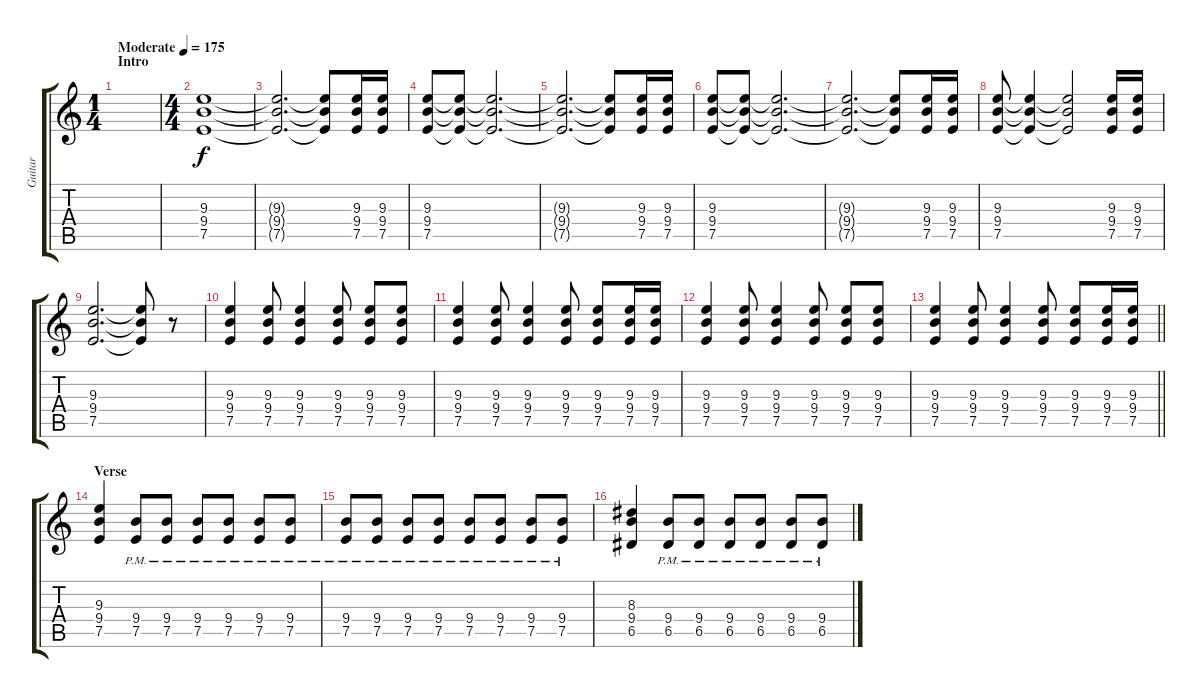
\track ("Guitar" "Guitar") {instrument distortionguitar}
\staff {score tabs}
\tuning (E4 B3 G3 D3 A2 E2) {hide}
\ts (1 4)
\section ("" "Intro")
\tempo (175 "Moderate")
\clef g2
\ks c
|
\ts (4 4)
(9.3 9.4 7.5).1{volume 8} |
(9.3{t} 9.4{t} 7.5{t}).2{d} (9.3{t} 9.4{t} 7.5{t}).8 (9.3 9.4 7.5).16{volume 11} (9.3 9.4 7.5).16 |
(9.3 9.4 7.5).8 (9.3{t} 9.4{t} 7.5{t}).8{volume 7} (9.3{t} 9.4{t} 7.5{t}).2{d} |
(9.3{t} 9.4{t} 7.5{t}).2{d} (9.3{t} 9.4{t} 7.5{t}).8 (9.3 9.4 7.5).16{volume 11} (9.3 9.4 7.5).16 |
(9.3 9.4 7.5).8 (9.3{t} 9.4{t} 7.5{t}).8{volume 7} (9.3{t} 9.4{t} 7.5{t}).2{d} |
(9.3{t} 9.4{t} 7.5{t}).2{d} (9.3{t} 9.4{t} 7.5{t}).8 (9.3 9.4 7.5).16{volume 11} (9.3 9.4 7.5).16 |
(9.3 9.4 7.5).8 (9.3{t} 9.4{t} 7.5{t}).4 (9.3{t} 9.4{t} 7.5{t}).2 (9.3 9.4 7.5).16 (9.3 9.4 7.5).16 |
(9.3 9.4 7.5).2{d} (9.3{t} 9.4{t} 7.5{t}).8 r.8{volume 11} |
(9.3 9.4 7.5).4 (9.3 9.4 7.5).8 (9.3 9.4 7.5).4 (9.3 9.4 7.5).8 (9.3 9.4 7.5).8 (9.3 9.4 7.5).8 |
(9.3 9.4 7.5).4 (9.3 9.4 7.5).8 (9.3 9.4 7.5).4 (9.3 9.4 7.5).8 (9.3 9.4 7.5).8 (9.3 9.4 7.5).16 (9.3 9.4 7.5).16 |
(9.3 9.4 7.5).4 (9.3 9.4 7.5).8 (9.3 9.4 7.5).4 (9.3 9.4 7.5).8 (9.3 9.4 7.5).8 (9.3 9.4 7.5).8 |
\barLineRight lightlight
(9.3 9.4 7.5).4 (9.3 9.4 7.5).8 (9.3 9.4 7.5).4 (9.3 9.4 7.5).8 (9.3 9.4 7.5).8 (9.3 9.4 7.5).16 (9.3 9.4 7.5).16 |
\section ("" "Verse")
(9.3 9.4 7.5).4 (9.4{pm} 7.5{pm}).8 (9.4{pm} 7.5{pm}).8 (9.4{pm} 7.5{pm}).8 (9.4{pm} 7.5{pm}).8 (9.4{pm} 7.5{pm}).8 (9.4{pm} 7.5{pm}).8 |
(9.4{pm} 7.5{pm}).8 (9.4{pm} 7.5{pm}).8 (9.4{pm} 7.5{pm}).8 (9.4{pm} 7.5{pm}).8 (9.4{pm} 7.5{pm}).8 (9.4{pm} 7.5{pm}).8 (9.4{pm} 7.5{pm}).8 (9.4{pm} 7.5{pm}).8 |
(8.3 9.4 6.5).4 (9.4{pm} 6.5{pm}).8 (9.4{pm} 6.5{pm}).8 (9.4{pm} 6.5{pm}).8 (9.4{pm} 6.5{pm}).8 (9.4{pm} 6.5{pm}).8 (9.4{pm} 6.5{pm}).8
